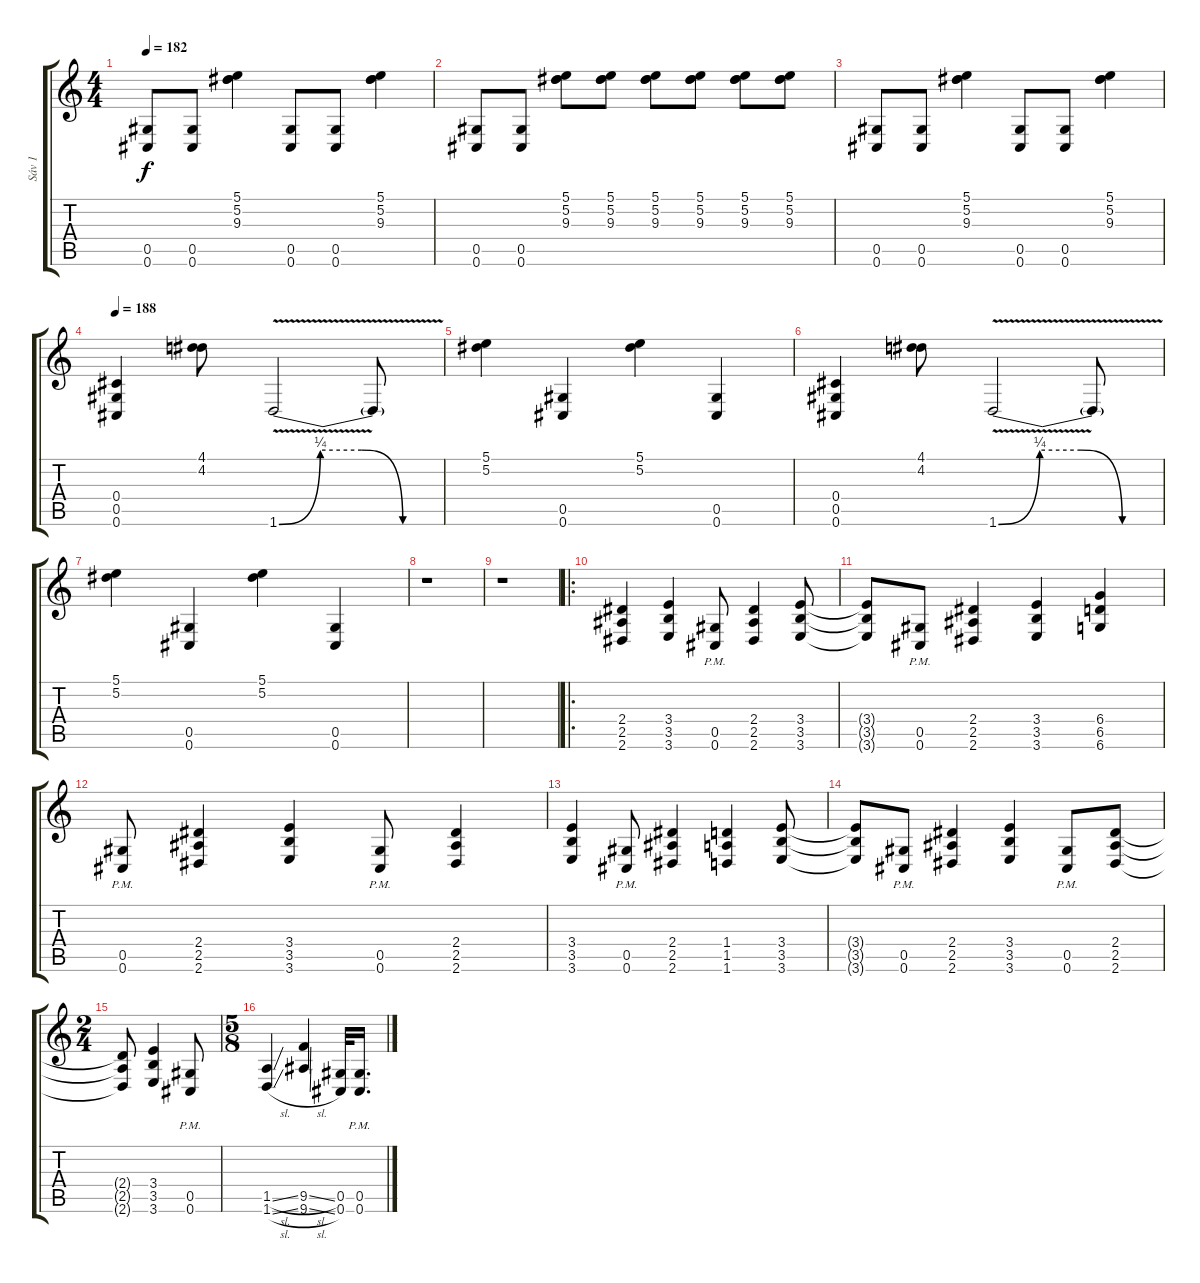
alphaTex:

\track ("Sáv 1" "Sáv 1") {instrument distortionguitar}
\staff {score tabs}
\tuning (B3 Bb3 Gb3 Db3 Ab2 Db2) {hide}
\ts (4 4)
\tempo 182
\clef g2
\ks c
(0.5 0.6).8{dy f} (0.5 0.6).8 (5.1 5.2 9.3).4 (0.5 0.6).8 (0.5 0.6).8 (5.1 5.2 9.3).4 |
(0.5 0.6).8 (0.5 0.6).8 (5.1 5.2 9.3).8 (5.1 5.2 9.3).8 (5.1 5.2 9.3).8 (5.1 5.2 9.3).8 (5.1 5.2 9.3).8 (5.1 5.2 9.3).8 |
(0.5 0.6).8 (0.5 0.6).8 (5.1 5.2 9.3).4 (0.5 0.6).8 (0.5 0.6).8 (5.1 5.2 9.3).4 |
\tempo 188
(0.4 0.5 0.6).4 (4.1 4.2).8 1.6{be (custom 0 0 15 1 30 1 45 0 60 0) v}.2 1.6{t}.8 |
(5.1 5.2).4 (0.5 0.6).4 (5.1 5.2).4 (0.5 0.6).4 |
(0.4 0.5 0.6).4 (4.1 4.2).8 1.6{be (custom 0 0 15 1 30 1 45 0 60 0) v}.2 1.6{t}.8 |
(5.1 5.2).4 (0.5 0.6).4 (5.1 5.2).4 (0.5 0.6).4 |
r.1 |
r.1 |
\ro
(2.4 2.5 2.6).4 (3.4 3.5 3.6).4 (0.5{pm} 0.6{pm}).8 (2.4 2.5 2.6).4 (3.4 3.5 3.6).8 |
(3.4{t} 3.5{t} 3.6{t}).8 (0.5{pm} 0.6{pm}).8 (2.4 2.5 2.6).4 (3.4 3.5 3.6).4 (6.4 6.5 6.6).4 |
(0.5{pm} 0.6{pm}).8 (2.4 2.5 2.6).4 (3.4 3.5 3.6).4 (0.5{pm} 0.6{pm}).8 (2.4 2.5 2.6).4 |
(3.4 3.5 3.6).4 (0.5{pm} 0.6{pm}).8 (2.4 2.5 2.6).4 (1.4 1.5 1.6).4 (3.4 3.5 3.6).8 |
(3.4{t} 3.5{t} 3.6{t}).8 (0.5{pm} 0.6{pm}).8 (2.4 2.5 2.6).4 (3.4 3.5 3.6).4 (0.5{pm} 0.6{pm}).8 (2.4 2.5 2.6).8 |
\ts (2 4)
(2.4{t} 2.5{t} 2.6{t}).8 (3.4 3.5 3.6).4 (0.5{pm} 0.6{pm}).8 |
\ts (5 8)
(1.5{sl} 1.6{sl}).4 (9.5{sl} 9.6{sl}).4 (0.5 0.6).32 (0.5{pm} 0.6{pm}).16{d}
